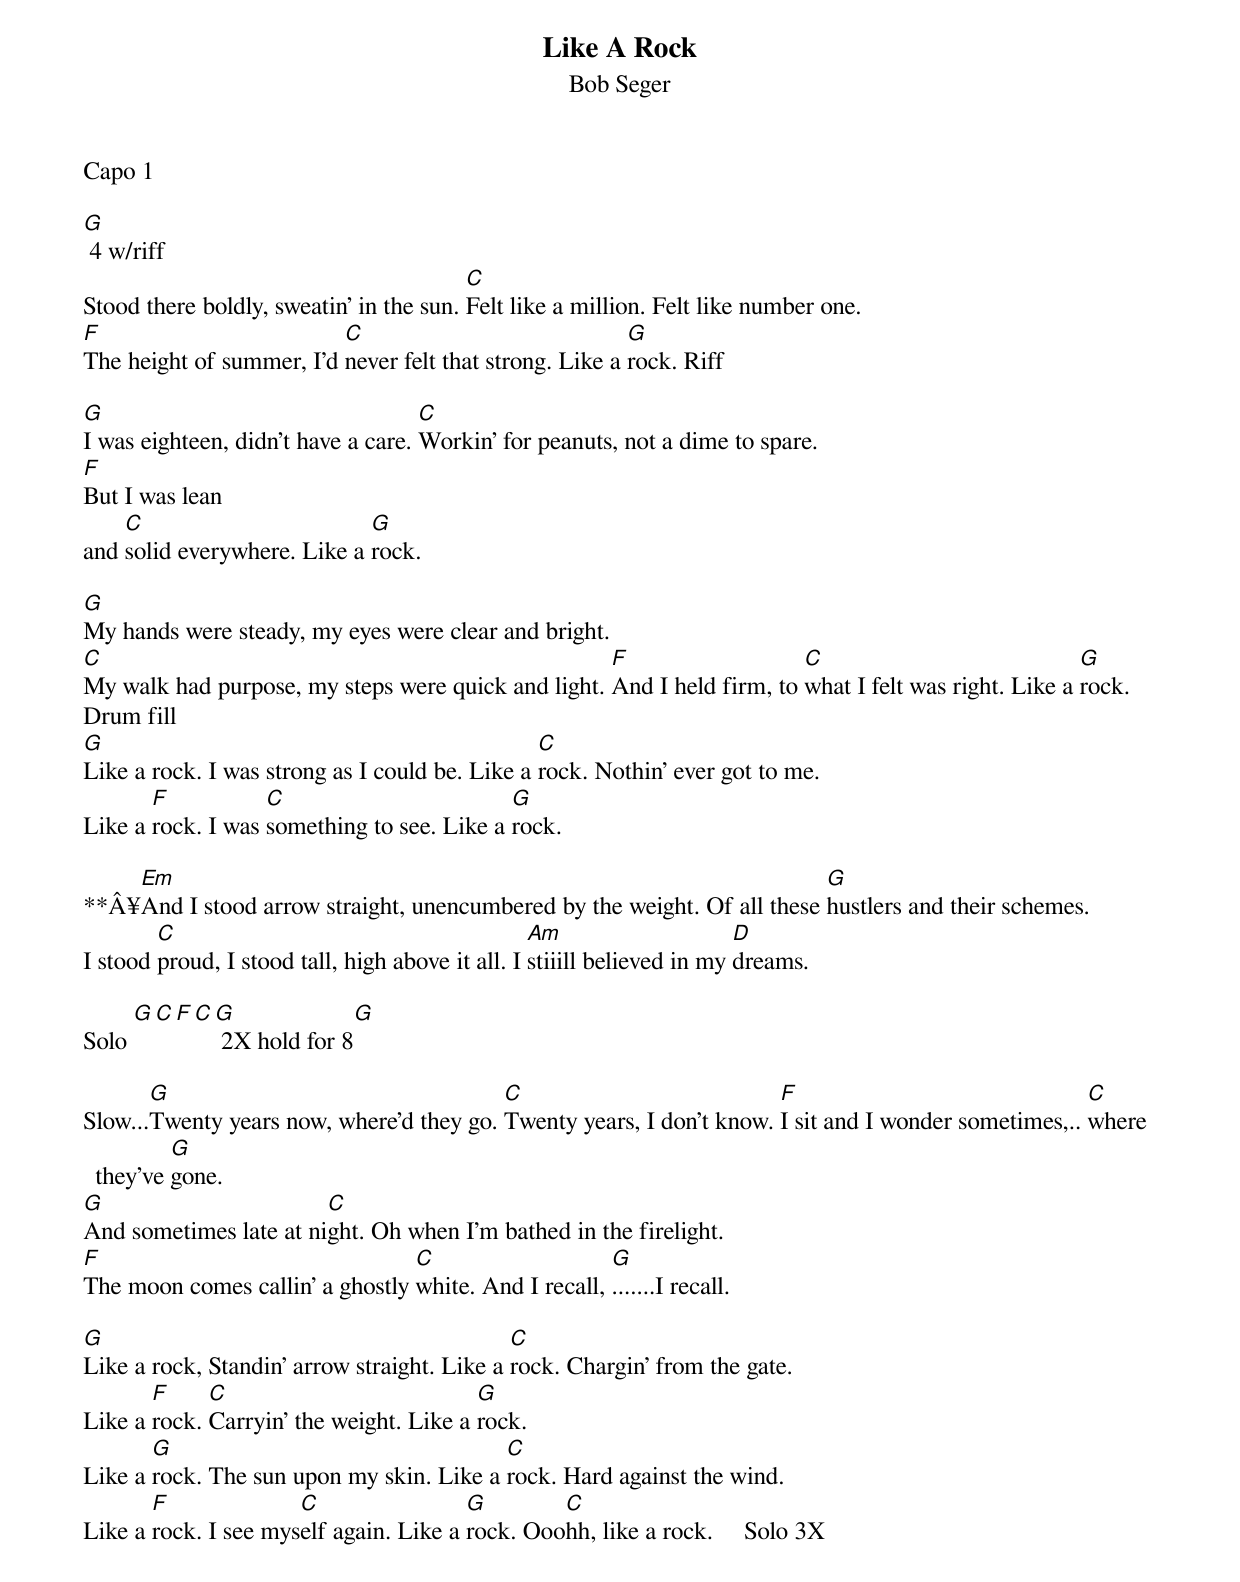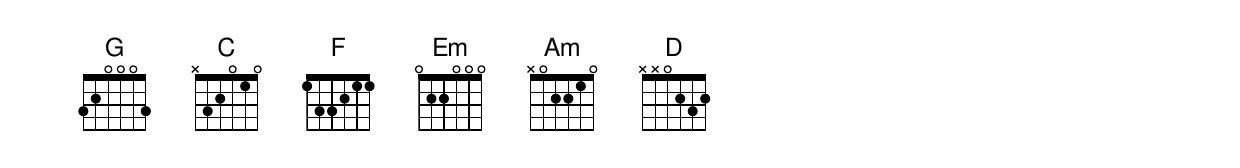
{title:Like A Rock}
{subtitle:Bob Seger}
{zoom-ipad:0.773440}
Capo 1

[G] 4 w/riff
Stood there boldly, sweatin' in the sun. [C]Felt like a million. Felt like number one.
[F]The height of summer, I'd [C]never felt that strong. Like a [G]rock. Riff

[G]I was eighteen, didn't have a care. [C]Workin' for peanuts, not a dime to spare.
[F]But I was lean
and [C]solid everywhere. Like a [G]rock.

[G]My hands were steady, my eyes were clear and bright.
[C]My walk had purpose, my steps were quick and light. [F]And I held firm, to [C]what I felt was right. Like a [G]rock.
Drum fill
[G]Like a rock. I was strong as I could be. Like a [C]rock. Nothin' ever got to me.
Like a [F]rock. I was [C]something to see. Like a [G]rock.

**Â¥[Em]And I stood arrow straight, unencumbered by the weight. Of all these [G]hustlers and their schemes.
I stood [C]proud, I stood tall, high above it all. I [Am]stiiill believed in my [D]dreams.

Solo [G][C][F][C][G] 2X hold for 8[G]

Slow...[G]Twenty years now, where'd they go. [C]Twenty years, I don't know. [F]I sit and I wonder sometimes,.. [C]where they've [G]gone.
[G]And sometimes late at ni[C]ght. Oh when I'm bathed in the firelight.
[F]The moon comes callin' a ghostly [C]white. And I recall, [G].......I recall.

[G]Like a rock, Standin' arrow straight. Like a [C]rock. Chargin' from the gate.
Like a [F]rock. [C]Carryin' the weight. Like a [G]rock.
Like a [G]rock. The sun upon my skin. Like a [C]rock. Hard against the wind.
Like a [F]rock. I see mys[C]elf again. Like a [G]rock. Ooo[C]hh, like a rock.     Solo 3X
